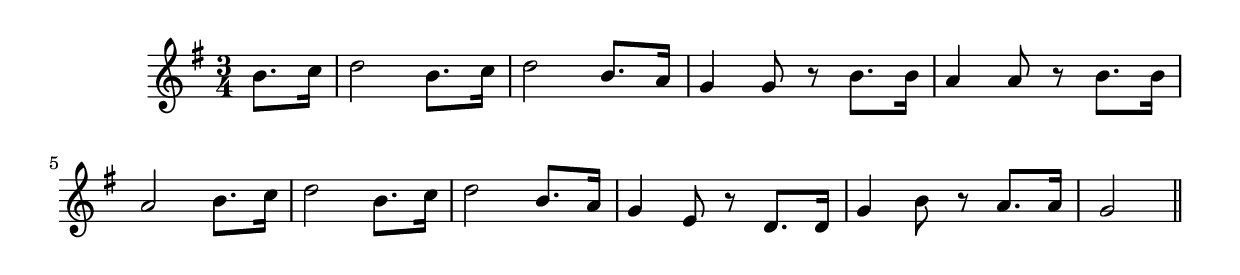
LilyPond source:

\version "2.14.0"
%{\header {
  title = "The Gold Band (Tennessee)"
  composer = "anonymous"
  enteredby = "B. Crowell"
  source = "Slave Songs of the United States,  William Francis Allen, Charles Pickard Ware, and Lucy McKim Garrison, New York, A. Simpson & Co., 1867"
}%}
\score{{\key g \major
\time 3/4
%{\tempo 4=110
%}\relative b' {
  \partial 4
  b8. c16 | d2 b8. c16 d2 b8. a16 | g4 g8 r b8. b16 | a4 a8 r8 b8. b16 | a2 b8. c16 | d2 b8. c16 | d2 b8. a16 |
  g4 e8 r8 d8. d16 | g4 b8 r8 a8. a16 | g2
  \bar "||"
}

}}